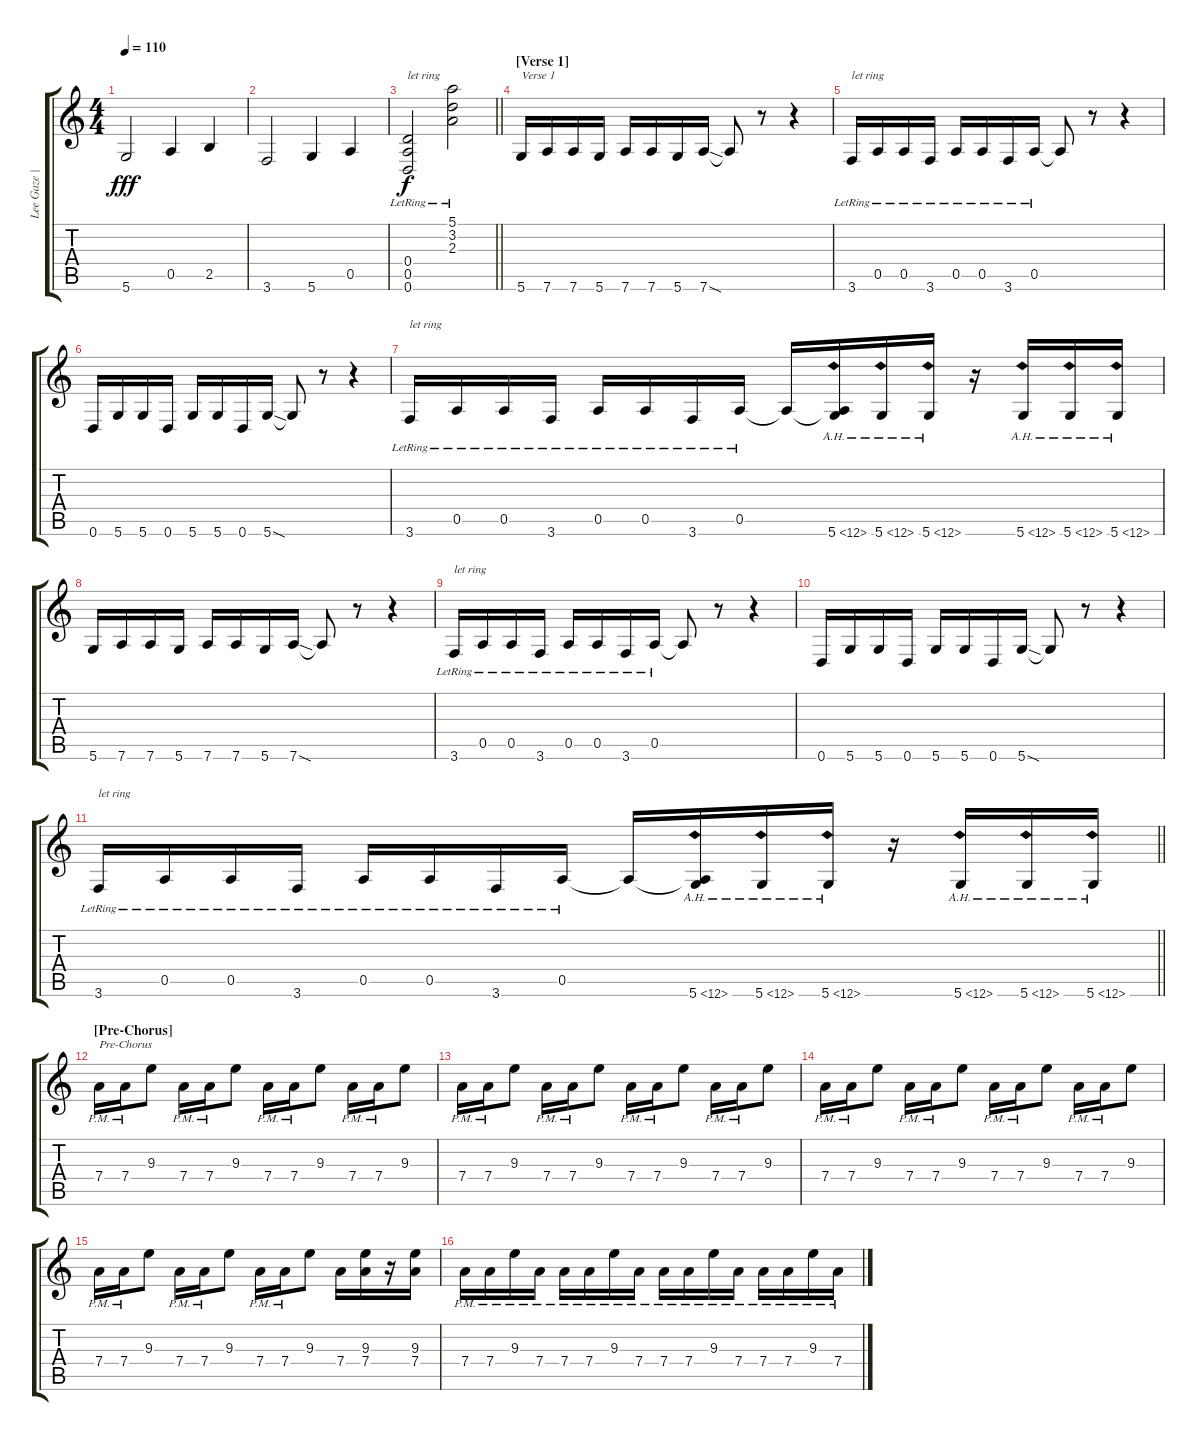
\track ("Lee Gaze | Lead" "Lee Gaze |") {instrument distortionguitar}
\staff {score tabs}
\tuning (E4 B3 G3 D3 A2 D2) {hide}
\ts (4 4)
\tempo 110
\clef g2
\ks c
5.6.2{dy fff} 0.5.4 2.5.4 |
3.6.2 5.6.4 0.5.4 |
\barLineRight lightlight
(0.4{lr} 0.5{lr} 0.6{lr}).2{txt "let ring" dy f} (5.1{lr} 3.2{lr} 2.3{lr}).2 |
\section ("" "[Verse 1]")
5.6.16{txt "Verse 1"} 7.6.16 7.6.16 5.6.16 7.6.16 7.6.16 5.6.16 7.6{sod}.16 7.6{t}.8 r.8 r.4 |
3.6{lr}.16{txt "let ring"} 0.5{lr}.16 0.5{lr}.16 3.6{lr}.16 0.5{lr}.16 0.5{lr}.16 3.6{lr}.16 0.5{lr}.16 0.5{t}.8 r.8 r.4 |
0.6.16 5.6.16 5.6.16 0.6.16 5.6.16 5.6.16 0.6.16 5.6{sod}.16 5.6{t}.8 r.8 r.4 |
3.6{lr}.16{txt "let ring"} 0.5{lr}.16 0.5{lr}.16 3.6{lr}.16 0.5{lr}.16 0.5{lr}.16 3.6{lr}.16 0.5{lr}.16 0.5{t}.16 (0.5{t} 5.6{ah 7}).16 5.6{ah 7}.16 5.6{ah 7}.16 r.16 5.6{ah 7}.16 5.6{ah 7}.16 5.6{ah 7}.16 |
5.6.16 7.6.16 7.6.16 5.6.16 7.6.16 7.6.16 5.6.16 7.6{sod}.16 7.6{t}.8 r.8 r.4 |
3.6{lr}.16{txt "let ring"} 0.5{lr}.16 0.5{lr}.16 3.6{lr}.16 0.5{lr}.16 0.5{lr}.16 3.6{lr}.16 0.5{lr}.16 0.5{t}.8 r.8 r.4 |
0.6.16 5.6.16 5.6.16 0.6.16 5.6.16 5.6.16 0.6.16 5.6{sod}.16 5.6{t}.8 r.8 r.4 |
\barLineRight lightlight
3.6{lr}.16{txt "let ring"} 0.5{lr}.16 0.5{lr}.16 3.6{lr}.16 0.5{lr}.16 0.5{lr}.16 3.6{lr}.16 0.5{lr}.16 0.5{t}.16 (0.5{t} 5.6{ah 7}).16 5.6{ah 7}.16 5.6{ah 7}.16 r.16 5.6{ah 7}.16 5.6{ah 7}.16 5.6{ah 7}.16 |
\section ("" "[Pre-Chorus]")
7.4{pm}.16{txt "Pre-Chorus"} 7.4{pm}.16 9.3.8 7.4{pm}.16 7.4{pm}.16 9.3.8 7.4{pm}.16 7.4{pm}.16 9.3.8 7.4{pm}.16 7.4{pm}.16 9.3.8 |
7.4{pm}.16 7.4{pm}.16 9.3.8 7.4{pm}.16 7.4{pm}.16 9.3.8 7.4{pm}.16 7.4{pm}.16 9.3.8 7.4{pm}.16 7.4{pm}.16 9.3.8 |
7.4{pm}.16 7.4{pm}.16 9.3.8 7.4{pm}.16 7.4{pm}.16 9.3.8 7.4{pm}.16 7.4{pm}.16 9.3.8 7.4{pm}.16 7.4{pm}.16 9.3.8 |
7.4{pm}.16 7.4{pm}.16 9.3.8 7.4{pm}.16 7.4{pm}.16 9.3.8 7.4{pm}.16 7.4{pm}.16 9.3.8 7.4.16 (9.3 7.4).16 r.16 (9.3 7.4).16 |
7.4{pm}.16 7.4{pm}.16 9.3{pm}.16 7.4{pm}.16 7.4{pm}.16 7.4{pm}.16 9.3{pm}.16 7.4{pm}.16 7.4{pm}.16 7.4{pm}.16 9.3{pm}.16 7.4{pm}.16 7.4{pm}.16 7.4{pm}.16 9.3{pm}.16 7.4{pm}.16
